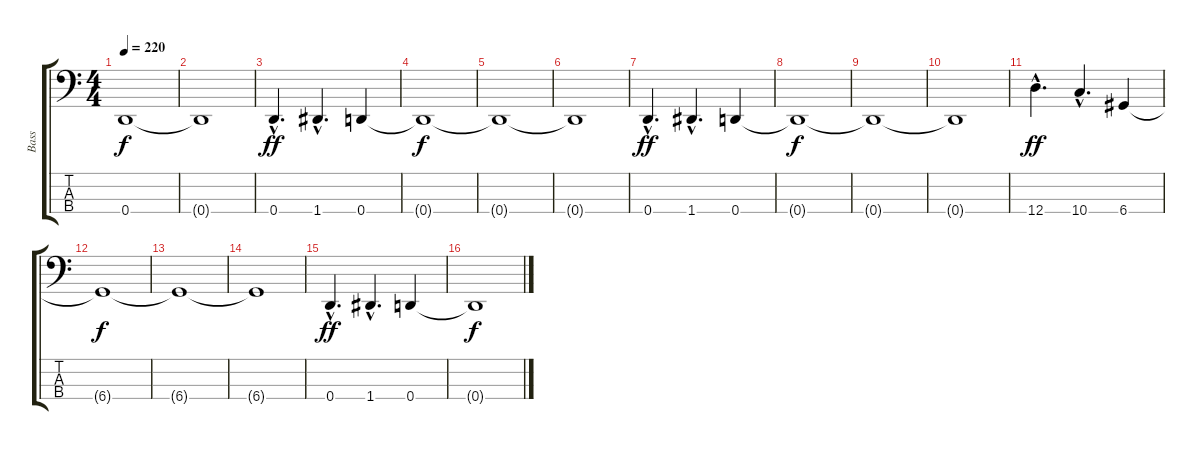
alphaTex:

\track ("Bass" "Bass") {instrument electricbassfinger}
\staff {score tabs}
\tuning (G2 D2 A1 D1) {hide}
\ts (4 4)
\tempo 220
\clef f4
\ks c
0.4{t}.1{dy f} |
0.4{t}.1 |
0.4{hac}.4{d dy ff instrument overdrivenguitar} 1.4{hac}.4{d} 0.4.4 |
0.4{t}.1{dy f} |
0.4{t}.1 |
0.4{t}.1 |
0.4{hac}.4{d dy ff instrument overdrivenguitar} 1.4{hac}.4{d} 0.4.4 |
0.4{t}.1{dy f} |
0.4{t}.1 |
0.4{t}.1 |
12.4{hac}.4{d dy ff instrument overdrivenguitar} 10.4{hac}.4{d} 6.4.4 |
6.4{t}.1{dy f} |
6.4{t}.1 |
6.4{t}.1 |
0.4{hac}.4{d dy ff instrument overdrivenguitar} 1.4{hac}.4{d} 0.4.4 |
0.4{t}.1{dy f}
